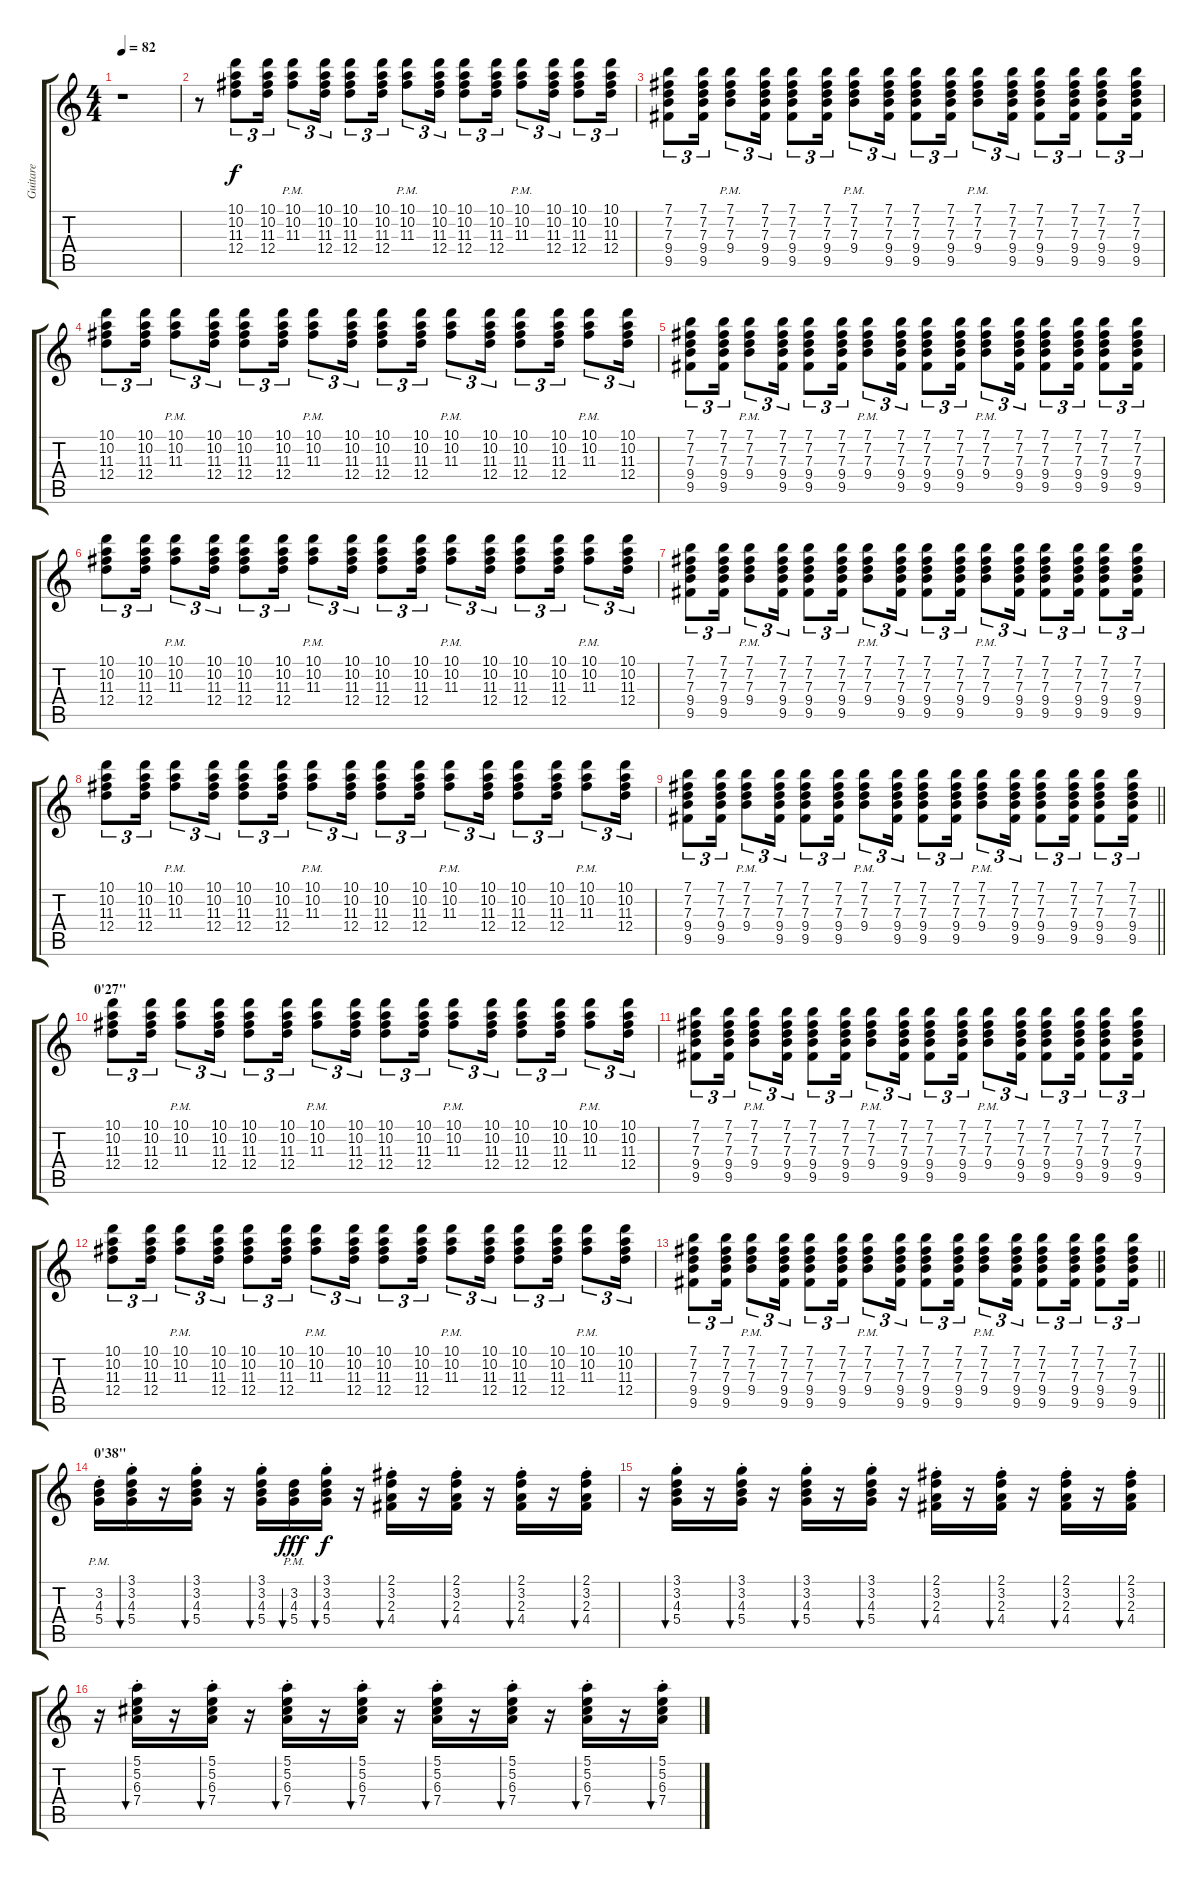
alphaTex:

\track ("Guitare" "Guitare") {instrument electricguitarclean}
\staff {score tabs}
\tuning (E4 B3 G3 D3 A2 E2) {hide}
\ts (4 4)
\tempo 82
\clef g2
\ks c
r.1{dy f instrument electricguitarclean} |
r.8 (10.1 10.2 11.3 12.4).8{tu (3 2)} (10.1 10.2 11.3 12.4).16{tu (3 2)} (10.1{pm} 10.2{pm} 11.3{pm}).8{tu (3 2)} (10.1 10.2 11.3 12.4).16{tu (3 2)} (10.1 10.2 11.3 12.4).8{tu (3 2)} (10.1 10.2 11.3 12.4).16{tu (3 2)} (10.1{pm} 10.2{pm} 11.3{pm}).8{tu (3 2)} (10.1 10.2 11.3 12.4).16{tu (3 2)} (10.1 10.2 11.3 12.4).8{tu (3 2)} (10.1 10.2 11.3 12.4).16{tu (3 2)} (10.1{pm} 10.2{pm} 11.3{pm}).8{tu (3 2)} (10.1 10.2 11.3 12.4).16{tu (3 2)} (10.1 10.2 11.3 12.4).8{tu (3 2)} (10.1 10.2 11.3 12.4).16{tu (3 2)} |
(7.1 7.2 7.3 9.4 9.5).8{tu (3 2)} (7.1 7.2 7.3 9.4 9.5).16{tu (3 2)} (7.1{pm} 7.2{pm} 7.3{pm} 9.4{pm}).8{tu (3 2)} (7.1 7.2 7.3 9.4 9.5).16{tu (3 2)} (7.1 7.2 7.3 9.4 9.5).8{tu (3 2)} (7.1 7.2 7.3 9.4 9.5).16{tu (3 2)} (7.1{pm} 7.2{pm} 7.3{pm} 9.4{pm}).8{tu (3 2)} (7.1 7.2 7.3 9.4 9.5).16{tu (3 2)} (7.1 7.2 7.3 9.4 9.5).8{tu (3 2)} (7.1 7.2 7.3 9.4 9.5).16{tu (3 2)} (7.1{pm} 7.2{pm} 7.3{pm} 9.4{pm}).8{tu (3 2)} (7.1 7.2 7.3 9.4 9.5).16{tu (3 2)} (7.1 7.2 7.3 9.4 9.5).8{tu (3 2)} (7.1 7.2 7.3 9.4 9.5).16{tu (3 2)} (7.1 7.2 7.3 9.4 9.5).8{tu (3 2)} (7.1 7.2 7.3 9.4 9.5).16{tu (3 2)} |
(10.1 10.2 11.3 12.4).8{tu (3 2)} (10.1 10.2 11.3 12.4).16{tu (3 2)} (10.1{pm} 10.2{pm} 11.3{pm}).8{tu (3 2)} (10.1 10.2 11.3 12.4).16{tu (3 2)} (10.1 10.2 11.3 12.4).8{tu (3 2)} (10.1 10.2 11.3 12.4).16{tu (3 2)} (10.1{pm} 10.2{pm} 11.3{pm}).8{tu (3 2)} (10.1 10.2 11.3 12.4).16{tu (3 2)} (10.1 10.2 11.3 12.4).8{tu (3 2)} (10.1 10.2 11.3 12.4).16{tu (3 2)} (10.1{pm} 10.2{pm} 11.3{pm}).8{tu (3 2)} (10.1 10.2 11.3 12.4).16{tu (3 2)} (10.1 10.2 11.3 12.4).8{tu (3 2)} (10.1 10.2 11.3 12.4).16{tu (3 2)} (10.1{pm} 10.2{pm} 11.3{pm}).8{tu (3 2)} (10.1 10.2 11.3 12.4).16{tu (3 2)} |
(7.1 7.2 7.3 9.4 9.5).8{tu (3 2)} (7.1 7.2 7.3 9.4 9.5).16{tu (3 2)} (7.1{pm} 7.2{pm} 7.3{pm} 9.4{pm}).8{tu (3 2)} (7.1 7.2 7.3 9.4 9.5).16{tu (3 2)} (7.1 7.2 7.3 9.4 9.5).8{tu (3 2)} (7.1 7.2 7.3 9.4 9.5).16{tu (3 2)} (7.1{pm} 7.2{pm} 7.3{pm} 9.4{pm}).8{tu (3 2)} (7.1 7.2 7.3 9.4 9.5).16{tu (3 2)} (7.1 7.2 7.3 9.4 9.5).8{tu (3 2)} (7.1 7.2 7.3 9.4 9.5).16{tu (3 2)} (7.1{pm} 7.2{pm} 7.3{pm} 9.4{pm}).8{tu (3 2)} (7.1 7.2 7.3 9.4 9.5).16{tu (3 2)} (7.1 7.2 7.3 9.4 9.5).8{tu (3 2)} (7.1 7.2 7.3 9.4 9.5).16{tu (3 2)} (7.1 7.2 7.3 9.4 9.5).8{tu (3 2)} (7.1 7.2 7.3 9.4 9.5).16{tu (3 2)} |
(10.1 10.2 11.3 12.4).8{tu (3 2)} (10.1 10.2 11.3 12.4).16{tu (3 2)} (10.1{pm} 10.2{pm} 11.3{pm}).8{tu (3 2)} (10.1 10.2 11.3 12.4).16{tu (3 2)} (10.1 10.2 11.3 12.4).8{tu (3 2)} (10.1 10.2 11.3 12.4).16{tu (3 2)} (10.1{pm} 10.2{pm} 11.3{pm}).8{tu (3 2)} (10.1 10.2 11.3 12.4).16{tu (3 2)} (10.1 10.2 11.3 12.4).8{tu (3 2)} (10.1 10.2 11.3 12.4).16{tu (3 2)} (10.1{pm} 10.2{pm} 11.3{pm}).8{tu (3 2)} (10.1 10.2 11.3 12.4).16{tu (3 2)} (10.1 10.2 11.3 12.4).8{tu (3 2)} (10.1 10.2 11.3 12.4).16{tu (3 2)} (10.1{pm} 10.2{pm} 11.3{pm}).8{tu (3 2)} (10.1 10.2 11.3 12.4).16{tu (3 2)} |
(7.1 7.2 7.3 9.4 9.5).8{tu (3 2)} (7.1 7.2 7.3 9.4 9.5).16{tu (3 2)} (7.1{pm} 7.2{pm} 7.3{pm} 9.4{pm}).8{tu (3 2)} (7.1 7.2 7.3 9.4 9.5).16{tu (3 2)} (7.1 7.2 7.3 9.4 9.5).8{tu (3 2)} (7.1 7.2 7.3 9.4 9.5).16{tu (3 2)} (7.1{pm} 7.2{pm} 7.3{pm} 9.4{pm}).8{tu (3 2)} (7.1 7.2 7.3 9.4 9.5).16{tu (3 2)} (7.1 7.2 7.3 9.4 9.5).8{tu (3 2)} (7.1 7.2 7.3 9.4 9.5).16{tu (3 2)} (7.1{pm} 7.2{pm} 7.3{pm} 9.4{pm}).8{tu (3 2)} (7.1 7.2 7.3 9.4 9.5).16{tu (3 2)} (7.1 7.2 7.3 9.4 9.5).8{tu (3 2)} (7.1 7.2 7.3 9.4 9.5).16{tu (3 2)} (7.1 7.2 7.3 9.4 9.5).8{tu (3 2)} (7.1 7.2 7.3 9.4 9.5).16{tu (3 2)} |
(10.1 10.2 11.3 12.4).8{tu (3 2)} (10.1 10.2 11.3 12.4).16{tu (3 2)} (10.1{pm} 10.2{pm} 11.3{pm}).8{tu (3 2)} (10.1 10.2 11.3 12.4).16{tu (3 2)} (10.1 10.2 11.3 12.4).8{tu (3 2)} (10.1 10.2 11.3 12.4).16{tu (3 2)} (10.1{pm} 10.2{pm} 11.3{pm}).8{tu (3 2)} (10.1 10.2 11.3 12.4).16{tu (3 2)} (10.1 10.2 11.3 12.4).8{tu (3 2)} (10.1 10.2 11.3 12.4).16{tu (3 2)} (10.1{pm} 10.2{pm} 11.3{pm}).8{tu (3 2)} (10.1 10.2 11.3 12.4).16{tu (3 2)} (10.1 10.2 11.3 12.4).8{tu (3 2)} (10.1 10.2 11.3 12.4).16{tu (3 2)} (10.1{pm} 10.2{pm} 11.3{pm}).8{tu (3 2)} (10.1 10.2 11.3 12.4).16{tu (3 2)} |
\barLineRight lightlight
(7.1 7.2 7.3 9.4 9.5).8{tu (3 2)} (7.1 7.2 7.3 9.4 9.5).16{tu (3 2)} (7.1{pm} 7.2{pm} 7.3{pm} 9.4{pm}).8{tu (3 2)} (7.1 7.2 7.3 9.4 9.5).16{tu (3 2)} (7.1 7.2 7.3 9.4 9.5).8{tu (3 2)} (7.1 7.2 7.3 9.4 9.5).16{tu (3 2)} (7.1{pm} 7.2{pm} 7.3{pm} 9.4{pm}).8{tu (3 2)} (7.1 7.2 7.3 9.4 9.5).16{tu (3 2)} (7.1 7.2 7.3 9.4 9.5).8{tu (3 2)} (7.1 7.2 7.3 9.4 9.5).16{tu (3 2)} (7.1{pm} 7.2{pm} 7.3{pm} 9.4{pm}).8{tu (3 2)} (7.1 7.2 7.3 9.4 9.5).16{tu (3 2)} (7.1 7.2 7.3 9.4 9.5).8{tu (3 2)} (7.1 7.2 7.3 9.4 9.5).16{tu (3 2)} (7.1 7.2 7.3 9.4 9.5).8{tu (3 2)} (7.1 7.2 7.3 9.4 9.5).16{tu (3 2)} |
\section ("" "0'27\"")
(10.1 10.2 11.3 12.4).8{tu (3 2)} (10.1 10.2 11.3 12.4).16{tu (3 2)} (10.1{pm} 10.2{pm} 11.3{pm}).8{tu (3 2)} (10.1 10.2 11.3 12.4).16{tu (3 2)} (10.1 10.2 11.3 12.4).8{tu (3 2)} (10.1 10.2 11.3 12.4).16{tu (3 2)} (10.1{pm} 10.2{pm} 11.3{pm}).8{tu (3 2)} (10.1 10.2 11.3 12.4).16{tu (3 2)} (10.1 10.2 11.3 12.4).8{tu (3 2)} (10.1 10.2 11.3 12.4).16{tu (3 2)} (10.1{pm} 10.2{pm} 11.3{pm}).8{tu (3 2)} (10.1 10.2 11.3 12.4).16{tu (3 2)} (10.1 10.2 11.3 12.4).8{tu (3 2)} (10.1 10.2 11.3 12.4).16{tu (3 2)} (10.1{pm} 10.2{pm} 11.3{pm}).8{tu (3 2)} (10.1 10.2 11.3 12.4).16{tu (3 2)} |
(7.1 7.2 7.3 9.4 9.5).8{tu (3 2)} (7.1 7.2 7.3 9.4 9.5).16{tu (3 2)} (7.1{pm} 7.2{pm} 7.3{pm} 9.4{pm}).8{tu (3 2)} (7.1 7.2 7.3 9.4 9.5).16{tu (3 2)} (7.1 7.2 7.3 9.4 9.5).8{tu (3 2)} (7.1 7.2 7.3 9.4 9.5).16{tu (3 2)} (7.1{pm} 7.2{pm} 7.3{pm} 9.4{pm}).8{tu (3 2)} (7.1 7.2 7.3 9.4 9.5).16{tu (3 2)} (7.1 7.2 7.3 9.4 9.5).8{tu (3 2)} (7.1 7.2 7.3 9.4 9.5).16{tu (3 2)} (7.1{pm} 7.2{pm} 7.3{pm} 9.4{pm}).8{tu (3 2)} (7.1 7.2 7.3 9.4 9.5).16{tu (3 2)} (7.1 7.2 7.3 9.4 9.5).8{tu (3 2)} (7.1 7.2 7.3 9.4 9.5).16{tu (3 2)} (7.1 7.2 7.3 9.4 9.5).8{tu (3 2)} (7.1 7.2 7.3 9.4 9.5).16{tu (3 2)} |
(10.1 10.2 11.3 12.4).8{tu (3 2)} (10.1 10.2 11.3 12.4).16{tu (3 2)} (10.1{pm} 10.2{pm} 11.3{pm}).8{tu (3 2)} (10.1 10.2 11.3 12.4).16{tu (3 2)} (10.1 10.2 11.3 12.4).8{tu (3 2)} (10.1 10.2 11.3 12.4).16{tu (3 2)} (10.1{pm} 10.2{pm} 11.3{pm}).8{tu (3 2)} (10.1 10.2 11.3 12.4).16{tu (3 2)} (10.1 10.2 11.3 12.4).8{tu (3 2)} (10.1 10.2 11.3 12.4).16{tu (3 2)} (10.1{pm} 10.2{pm} 11.3{pm}).8{tu (3 2)} (10.1 10.2 11.3 12.4).16{tu (3 2)} (10.1 10.2 11.3 12.4).8{tu (3 2)} (10.1 10.2 11.3 12.4).16{tu (3 2)} (10.1{pm} 10.2{pm} 11.3{pm}).8{tu (3 2)} (10.1 10.2 11.3 12.4).16{tu (3 2)} |
\barLineRight lightlight
(7.1 7.2 7.3 9.4 9.5).8{tu (3 2)} (7.1 7.2 7.3 9.4 9.5).16{tu (3 2)} (7.1{pm} 7.2{pm} 7.3{pm} 9.4{pm}).8{tu (3 2)} (7.1 7.2 7.3 9.4 9.5).16{tu (3 2)} (7.1 7.2 7.3 9.4 9.5).8{tu (3 2)} (7.1 7.2 7.3 9.4 9.5).16{tu (3 2)} (7.1{pm} 7.2{pm} 7.3{pm} 9.4{pm}).8{tu (3 2)} (7.1 7.2 7.3 9.4 9.5).16{tu (3 2)} (7.1 7.2 7.3 9.4 9.5).8{tu (3 2)} (7.1 7.2 7.3 9.4 9.5).16{tu (3 2)} (7.1{pm} 7.2{pm} 7.3{pm} 9.4{pm}).8{tu (3 2)} (7.1 7.2 7.3 9.4 9.5).16{tu (3 2)} (7.1 7.2 7.3 9.4 9.5).8{tu (3 2)} (7.1 7.2 7.3 9.4 9.5).16{tu (3 2)} (7.1 7.2 7.3 9.4 9.5).8{tu (3 2)} (7.1 7.2 7.3 9.4 9.5).16{tu (3 2)} |
\section ("" "0'38\"")
(3.2{pm st} 4.3{pm st} 5.4{pm st}).16 (3.1{st} 3.2{st} 4.3{st} 5.4{st}).16{bu 480} r.16 (3.1{st} 3.2{st} 4.3{st} 5.4{st}).16{bu 480} r.16 (3.1{st} 3.2{st} 4.3{st} 5.4{st}).16{bu 480} (3.2{pm} 4.3{pm} 5.4{pm}).16{bu 480 dy fff} (3.1{st} 3.2{st} 4.3{st} 5.4{st}).16{bu 480 dy f} r.16 (2.1{st} 3.2{st} 2.3{st} 4.4{st}).16{bu 480} r.16 (2.1{st} 3.2{st} 2.3{st} 4.4{st}).16{bu 480} r.16 (2.1{st} 3.2{st} 2.3{st} 4.4{st}).16{bu 480} r.16 (2.1{st} 3.2{st} 2.3{st} 4.4{st}).16{bu 480} |
r.16 (3.1{st} 3.2{st} 4.3{st} 5.4{st}).16{bu 480} r.16 (3.1{st} 3.2{st} 4.3{st} 5.4{st}).16{bu 480} r.16 (3.1{st} 3.2{st} 4.3{st} 5.4{st}).16{bu 480} r.16 (3.1{st} 3.2{st} 4.3{st} 5.4{st}).16{bu 480} r.16 (2.1{st} 3.2{st} 2.3{st} 4.4{st}).16{bu 480} r.16 (2.1{st} 3.2{st} 2.3{st} 4.4{st}).16{bu 480} r.16 (2.1{st} 3.2{st} 2.3{st} 4.4{st}).16{bu 480} r.16 (2.1{st} 3.2{st} 2.3{st} 4.4{st}).16{bu 480} |
r.16 (5.1{st} 5.2{st} 6.3{st} 7.4{st}).16{bu 480} r.16 (5.1{st} 5.2{st} 6.3{st} 7.4{st}).16{bu 480} r.16 (5.1{st} 5.2{st} 6.3{st} 7.4{st}).16{bu 480} r.16 (5.1{st} 5.2{st} 6.3{st} 7.4{st}).16{bu 480} r.16 (5.1{st} 5.2{st} 6.3{st} 7.4{st}).16{bu 480} r.16 (5.1{st} 5.2{st} 6.3{st} 7.4{st}).16{bu 480} r.16 (5.1{st} 5.2{st} 6.3{st} 7.4{st}).16{bu 480} r.16 (5.1{st} 5.2{st} 6.3{st} 7.4{st}).16{bu 480}
